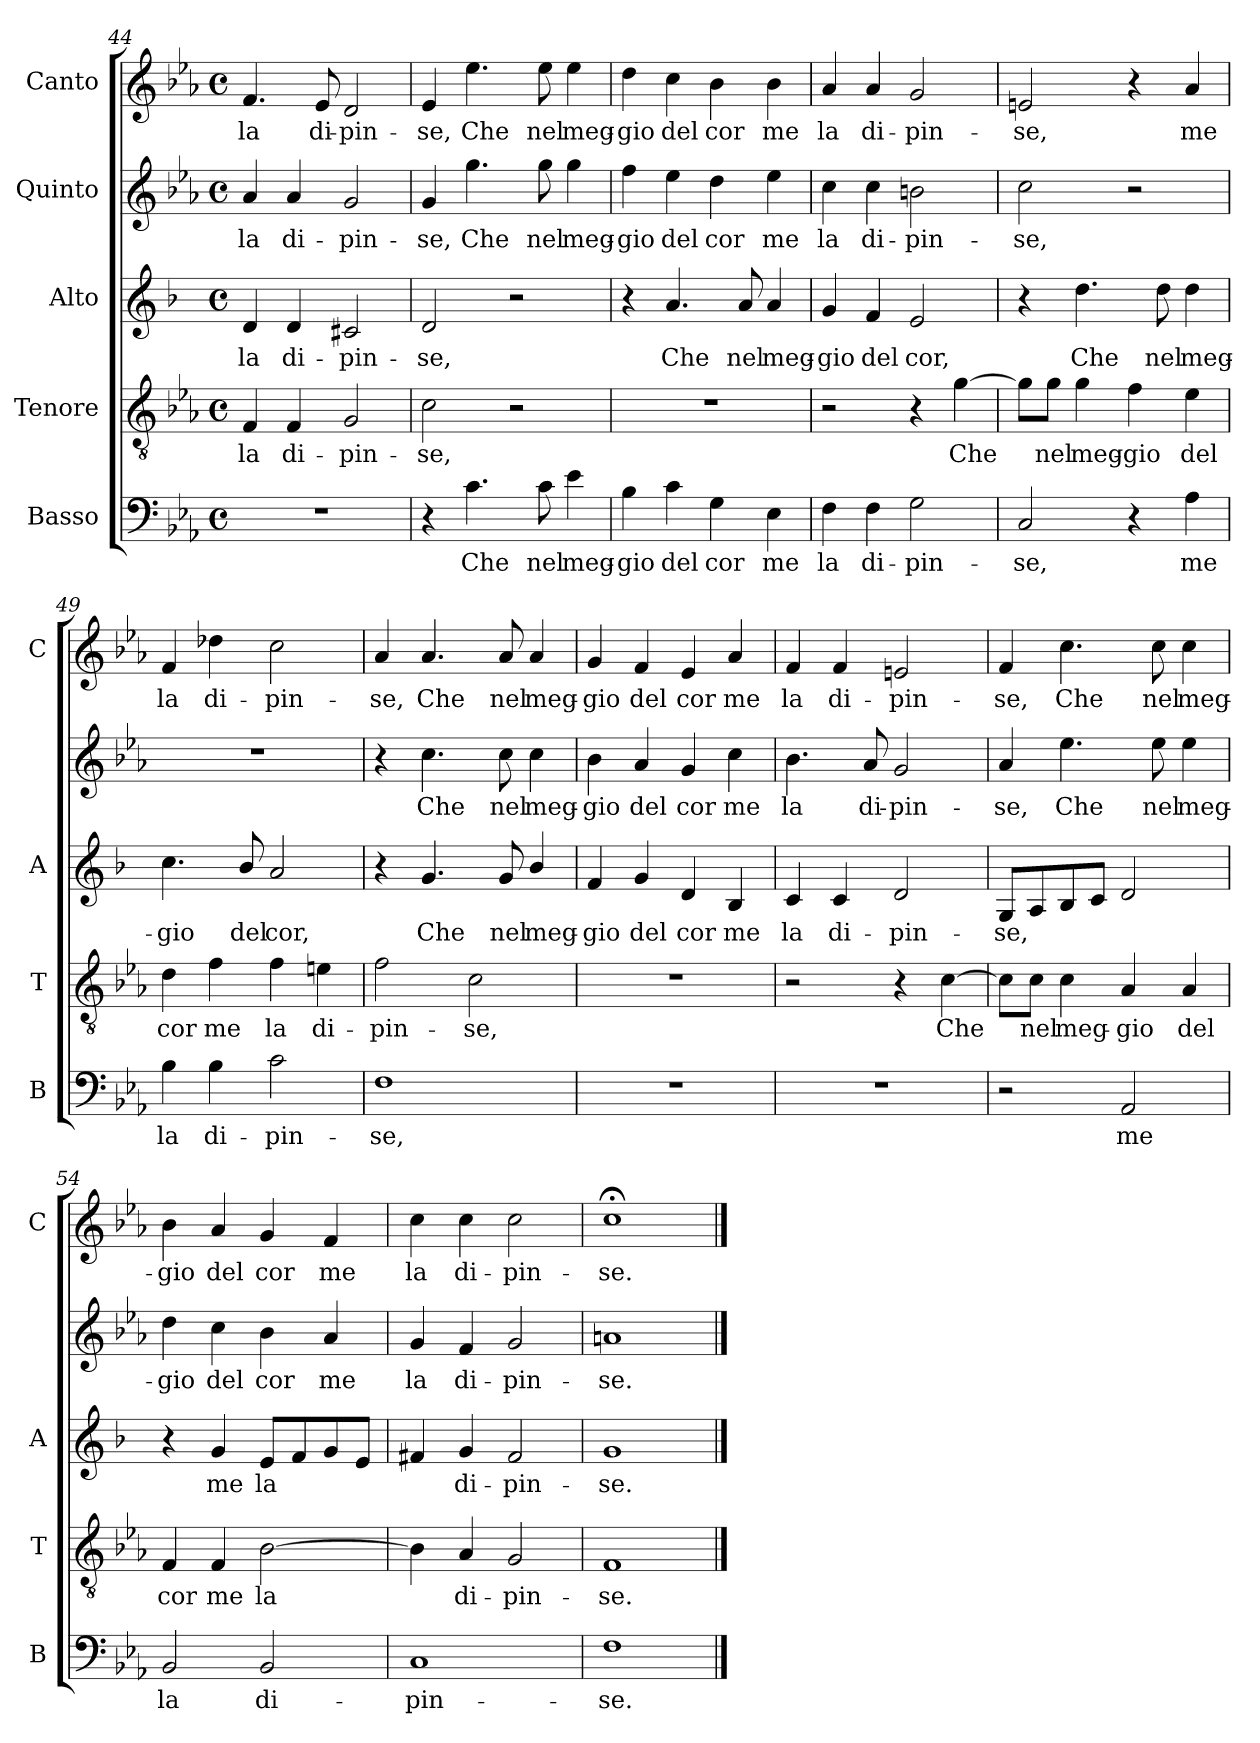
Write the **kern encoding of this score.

**kern	**text	**kern	**text	**kern	**text	**kern	**text	**kern	**text
*part5	*part5	*part4	*part4	*part3	*part3	*part2	*part2	*part1	*part1
*staff5	*staff5	*staff4	*staff4	*staff3	*staff3	*staff2	*staff2	*staff1	*staff1
*I"Basso	*	*I"Tenore	*	*I"Alto	*	*I"Quinto	*	*I"Canto	*
*I'B	*	*I'T	*	*I'A	*	*	*	*I'C	*
*clefF4	*	*clefGv2	*	*clefG2	*	*clefG2	*	*clefG2	*
*	*	*	*	*ITrd1c2	*	*	*	*	*
*k[b-e-a-]	*	*k[b-e-a-]	*	*k[b-e-a-]	*	*k[b-e-a-]	*	*k[b-e-a-]	*
*E-:	*	*E-:	*	*E-:	*	*E-:	*	*E-:	*
*M4/4	*	*M4/4	*	*M4/4	*	*M4/4	*	*M4/4	*
*met(c)	*	*met(c)	*	*met(c)	*	*met(c)	*	*met(c)	*
=44	=44	=44	=44	=44	=44	=44	=44	=44	=44
!	!	!	!LO:LY:b	!	!LO:LY:b	!	!LO:LY:b	!	!LO:LY:b
1r	.	4F/	la	4c/	la	4a-/	la	4.f/	la
!	!	!	!LO:LY:b	!	!LO:LY:b	!	!LO:LY:b	!	!
.	.	4F/	di-	4c/	di-	4a-/	di-	.	.
!	!	!	!	!	!	!	!	!	!LO:LY:b
.	.	.	.	.	.	.	.	8e-/	di-
!	!	!	!LO:LY:b	!	!LO:LY:b	!	!LO:LY:b	!	!LO:LY:b
.	.	2G/	-pin-	2Bn/	-pin-	2g/	-pin-	2d/	-pin-
!!LO:LB:g=z
=45	=45	=45	=45	=45	=45	=45	=45	=45	=45
!	!	!	!LO:LY:b	!	!LO:LY:b	!	!LO:LY:b	!	!LO:LY:b
4r	.	2c\	-se,	2c/	-se,	4g/	-se,	4e-/	-se,
!	!LO:LY:b	!	!	!	!	!	!LO:LY:b	!	!LO:LY:b
4.c\	Che	.	.	.	.	4.gg\	Che	4.ee-\	Che
.	.	2r	.	2r	.	.	.	.	.
!	!LO:LY:b	!	!	!	!	!	!LO:LY:b	!	!LO:LY:b
8c\	nel	.	.	.	.	8gg\	nel	8ee-\	nel
!	!LO:LY:b	!	!	!	!	!	!LO:LY:b	!	!LO:LY:b
4e-\	meg-	.	.	.	.	4gg\	meg-	4ee-\	meg-
=46	=46	=46	=46	=46	=46	=46	=46	=46	=46
!	!LO:LY:b	!	!	!	!	!	!LO:LY:b	!	!LO:LY:b
4B-\	-gio	1r	.	4r	.	4ff\	-gio	4dd\	-gio
!	!LO:LY:b	!	!	!	!LO:LY:b	!	!LO:LY:b	!	!LO:LY:b
4c\	del	.	.	4.g/	Che	4ee-\	del	4cc\	del
!	!LO:LY:b	!	!	!	!	!	!LO:LY:b	!	!LO:LY:b
4G\	cor	.	.	.	.	4dd\	cor	4b-\	cor
!	!	!	!	!	!LO:LY:b	!	!	!	!
.	.	.	.	8g/	nel	.	.	.	.
!	!LO:LY:b	!	!	!	!LO:LY:b	!	!LO:LY:b	!	!LO:LY:b
4E-\	me	.	.	4g/	meg-	4ee-\	me	4b-\	me
=47	=47	=47	=47	=47	=47	=47	=47	=47	=47
!	!LO:LY:b	!	!	!	!LO:LY:b	!	!LO:LY:b	!	!LO:LY:b
4F\	la	2r	.	4f/	-gio	4cc\	la	4a-/	la
!	!LO:LY:b	!	!	!	!LO:LY:b	!	!LO:LY:b	!	!LO:LY:b
4F\	di-	.	.	4e-/	del	4cc\	di-	4a-/	di-
!	!LO:LY:b	!	!	!	!LO:LY:b	!	!LO:LY:b	!	!LO:LY:b
2G\	-pin-	4r	.	2d/	cor,	2bn\	-pin-	2g/	-pin-
!	!	!	!LO:LY:b	!	!	!	!	!	!
.	.	[4g\	Che	.	.	.	.	.	.
=48	=48	=48	=48	=48	=48	=48	=48	=48	=48
!	!LO:LY:b	!	!	!	!	!	!LO:LY:b	!	!LO:LY:b
2C/	-se,	8g\L]	.	4r	.	2cc\	-se,	2en/	-se,
!	!	!	!LO:LY:b	!	!	!	!	!	!
.	.	8g\J	nel	.	.	.	.	.	.
!	!	!	!LO:LY:b	!	!LO:LY:b	!	!	!	!
.	.	4g\	meg-	4.cc\	Che	.	.	.	.
!	!	!	!LO:LY:b	!	!	!	!	!	!
4r	.	4f\	-gio	.	.	2r	.	4r	.
!	!	!	!	!	!LO:LY:b	!	!	!	!
.	.	.	.	8cc\	nel	.	.	.	.
!	!LO:LY:b	!	!LO:LY:b	!	!LO:LY:b	!	!	!	!LO:LY:b
4A-\	me	4e-\	del	4cc\	meg-	.	.	4a-/	me
=49	=49	=49	=49	=49	=49	=49	=49	=49	=49
!	!LO:LY:b	!	!LO:LY:b	!	!LO:LY:b	!	!	!	!LO:LY:b
4B-\	la	4d\	cor	4.b-\	-gio	1r	.	4f/	la
!	!LO:LY:b	!	!LO:LY:b	!	!	!	!	!	!LO:LY:b
4B-\	di-	4f\	me	.	.	.	.	4dd-X\	di-
!	!	!	!	!	!LO:LY:b	!	!	!	!
.	.	.	.	8a-/	del	.	.	.	.
!	!LO:LY:b	!	!LO:LY:b	!	!LO:LY:b	!	!	!	!LO:LY:b
2c\	-pin-	4f\	la	2g/	cor,	.	.	2cc\	-pin-
!	!	!	!LO:LY:b	!	!	!	!	!	!
.	.	4en\	di-	.	.	.	.	.	.
=50	=50	=50	=50	=50	=50	=50	=50	=50	=50
!	!LO:LY:b	!	!LO:LY:b	!	!	!	!	!	!LO:LY:b
1F	-se,	2f\	-pin-	4r	.	4r	.	4a-/	-se,
!	!	!	!	!	!LO:LY:b	!	!LO:LY:b	!	!LO:LY:b
.	.	.	.	4.f/	Che	4.cc\	Che	4.a-/	Che
!	!	!	!LO:LY:b	!	!	!	!	!	!
.	.	2c\	-se,	.	.	.	.	.	.
!	!	!	!	!	!LO:LY:b	!	!LO:LY:b	!	!LO:LY:b
.	.	.	.	8f/	nel	8cc\	nel	8a-/	nel
!	!	!	!	!	!LO:LY:b	!	!LO:LY:b	!	!LO:LY:b
.	.	.	.	4a-/	meg-	4cc\	meg-	4a-/	meg-
!!LO:LB:g=z
=51	=51	=51	=51	=51	=51	=51	=51	=51	=51
!	!	!	!	!	!LO:LY:b	!	!LO:LY:b	!	!LO:LY:b
1r	.	1r	.	4e-/	-gio	4b-\	-gio	4g/	-gio
!	!	!	!	!	!LO:LY:b	!	!LO:LY:b	!	!LO:LY:b
.	.	.	.	4f/	del	4a-/	del	4f/	del
!	!	!	!	!	!LO:LY:b	!	!LO:LY:b	!	!LO:LY:b
.	.	.	.	4c/	cor	4g/	cor	4e-/	cor
!	!	!	!	!	!LO:LY:b	!	!LO:LY:b	!	!LO:LY:b
.	.	.	.	4A-/	me	4cc\	me	4a-/	me
=52	=52	=52	=52	=52	=52	=52	=52	=52	=52
!	!	!	!	!	!LO:LY:b	!	!LO:LY:b	!	!LO:LY:b
1r	.	2r	.	4B-/	la	4.b-\	la	4f/	la
!	!	!	!	!	!LO:LY:b	!	!	!	!LO:LY:b
.	.	.	.	4B-/	di-	.	.	4f/	di-
!	!	!	!	!	!	!	!LO:LY:b	!	!
.	.	.	.	.	.	8a-/	di-	.	.
!	!	!	!	!	!LO:LY:b	!	!LO:LY:b	!	!LO:LY:b
.	.	4r	.	2c/	-pin-	2g/	-pin-	2en/	-pin-
!	!	!	!LO:LY:b	!	!	!	!	!	!
.	.	[4c\	Che	.	.	.	.	.	.
=53	=53	=53	=53	=53	=53	=53	=53	=53	=53
!	!	!	!	!	!LO:LY:b	!	!LO:LY:b	!	!LO:LY:b
2r	.	8c\L]	.	8F/L	-se,	4a-/	-se,	4f/	-se,
!	!	!	!LO:LY:b	!	!	!	!	!	!
.	.	8c\J	nel	8G/	.	.	.	.	.
!	!	!	!LO:LY:b	!	!	!	!LO:LY:b	!	!LO:LY:b
.	.	4c\	meg-	8A-/	.	4.ee-\	Che	4.cc\	Che
.	.	.	.	8B-/J	.	.	.	.	.
!	!LO:LY:b	!	!LO:LY:b	!	!	!	!	!	!
2AA-/	me	4A-/	-gio	2c/	.	.	.	.	.
!	!	!	!	!	!	!	!LO:LY:b	!	!LO:LY:b
.	.	.	.	.	.	8ee-\	nel	8cc\	nel
!	!	!	!LO:LY:b	!	!	!	!LO:LY:b	!	!LO:LY:b
.	.	4A-/	del	.	.	4ee-\	meg-	4cc\	meg-
=54	=54	=54	=54	=54	=54	=54	=54	=54	=54
!	!LO:LY:b	!	!LO:LY:b	!	!	!	!LO:LY:b	!	!LO:LY:b
2BB-/	la	4F/	cor	4r	.	4dd\	-gio	4b-\	-gio
!	!	!	!LO:LY:b	!	!LO:LY:b	!	!LO:LY:b	!	!LO:LY:b
.	.	4F/	me	4f/	me	4cc\	del	4a-/	del
!	!LO:LY:b	!	!LO:LY:b	!	!LO:LY:b	!	!LO:LY:b	!	!LO:LY:b
2BB-/	di-	[2B-\	la	8d/L	la	4b-\	cor	4g/	cor
.	.	.	.	8e-/	.	.	.	.	.
!	!	!	!	!	!	!	!LO:LY:b	!	!LO:LY:b
.	.	.	.	8f/	.	4a-/	me	4f/	me
.	.	.	.	8d/J	.	.	.	.	.
=55	=55	=55	=55	=55	=55	=55	=55	=55	=55
!	!LO:LY:b	!	!	!	!	!	!LO:LY:b	!	!LO:LY:b
1C	-pin-	4B-\]	.	4en/	.	4g/	la	4cc\	la
!	!	!	!LO:LY:b	!	!LO:LY:b	!	!LO:LY:b	!	!LO:LY:b
.	.	4A-/	di-	4f/	di-	4f/	di-	4cc\	di-
!	!	!	!LO:LY:b	!	!LO:LY:b	!	!LO:LY:b	!	!LO:LY:b
.	.	2G/	-pin-	2e/	-pin-	2g/	-pin-	2cc\	-pin-
=56	=56	=56	=56	=56	=56	=56	=56	=56	=56
!	!LO:LY:b	!	!LO:LY:b	!	!LO:LY:b	!	!LO:LY:b	!	!LO:LY:b
1F	-se.	1F	-se.	1f	-se.	1an	-se.	1cc;<	-se.
==	==	==	==	==	==	==	==	==	==
*-	*-	*-	*-	*-	*-	*-	*-	*-	*-
